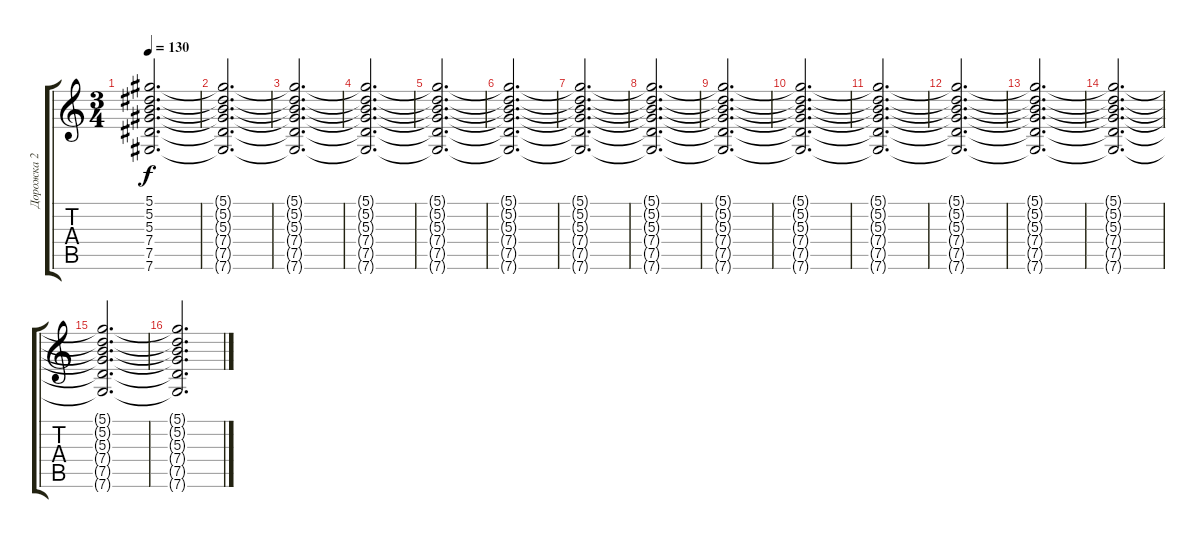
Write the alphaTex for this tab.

\track ("Дорожка 2" "Дорожка 2") {instrument distortionguitar}
\staff {score tabs}
\tuning (Eb4 Bb3 Gb3 Db3 Ab2 Db2) {hide}
\ts (3 4)
\tempo 130
\clef g2
\ks c
(5.1{t} 5.2{t} 5.3{t} 7.4{t} 7.5{t} 7.6{t}).2{d dy f} |
(5.1{t} 5.2{t} 5.3{t} 7.4{t} 7.5{t} 7.6{t}).2{d} |
(5.1{t} 5.2{t} 5.3{t} 7.4{t} 7.5{t} 7.6{t}).2{d} |
(5.1{t} 5.2{t} 5.3{t} 7.4{t} 7.5{t} 7.6{t}).2{d} |
(5.1{t} 5.2{t} 5.3{t} 7.4{t} 7.5{t} 7.6{t}).2{d} |
(5.1{t} 5.2{t} 5.3{t} 7.4{t} 7.5{t} 7.6{t}).2{d} |
(5.1{t} 5.2{t} 5.3{t} 7.4{t} 7.5{t} 7.6{t}).2{d volume 16} |
(5.1{t} 5.2{t} 5.3{t} 7.4{t} 7.5{t} 7.6{t}).2{d} |
(5.1{t} 5.2{t} 5.3{t} 7.4{t} 7.5{t} 7.6{t}).2{d} |
(5.1{t} 5.2{t} 5.3{t} 7.4{t} 7.5{t} 7.6{t}).2{d} |
(5.1{t} 5.2{t} 5.3{t} 7.4{t} 7.5{t} 7.6{t}).2{d} |
(5.1{t} 5.2{t} 5.3{t} 7.4{t} 7.5{t} 7.6{t}).2{d} |
(5.1{t} 5.2{t} 5.3{t} 7.4{t} 7.5{t} 7.6{t}).2{d} |
(5.1{t} 5.2{t} 5.3{t} 7.4{t} 7.5{t} 7.6{t}).2{d} |
(5.1{t} 5.2{t} 5.3{t} 7.4{t} 7.5{t} 7.6{t}).2{d} |
(5.1{t} 5.2{t} 5.3{t} 7.4{t} 7.5{t} 7.6{t}).2{d}
